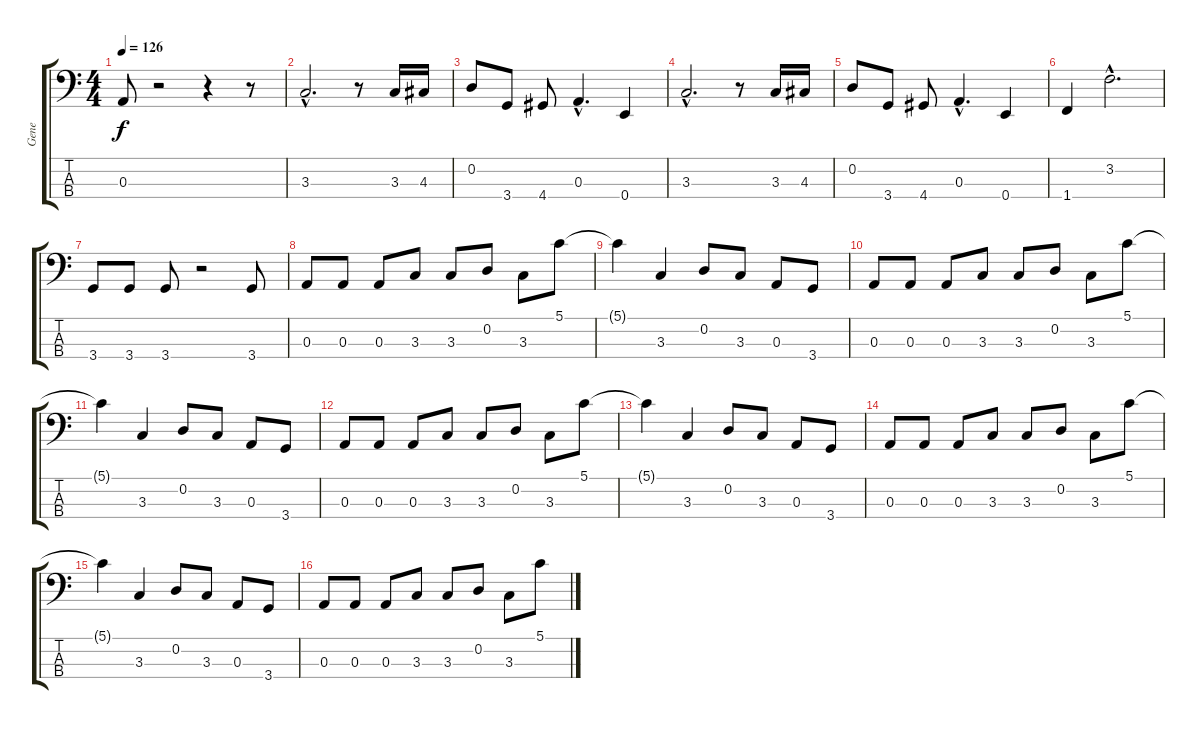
\track ("Gene " "Gene ") {instrument electricbasspick}
\staff {score tabs}
\tuning (G2 D2 A1 E1) {hide}
\ts (4 4)
\tempo 126
\clef f4
\ks c
0.3.8{dy f} r.2 r.4 r.8 |
3.3{hac}.2{d} r.8 3.3.16 4.3.16 |
0.2.8 3.4.8 4.4.8 0.3{hac}.4{d} 0.4.4 |
3.3{hac}.2{d} r.8 3.3.16 4.3.16 |
0.2.8 3.4.8 4.4.8 0.3{hac}.4{d} 0.4.4 |
1.4.4 3.2{hac}.2{d} |
3.4.8 3.4.8 3.4.8 r.2 3.4.8 |
0.3.8 0.3.8 0.3.8 3.3.8 3.3.8 0.2.8 3.3.8 5.1.8 |
5.1{t}.4 3.3.4 0.2.8 3.3.8 0.3.8 3.4.8 |
0.3.8 0.3.8 0.3.8 3.3.8 3.3.8 0.2.8 3.3.8 5.1.8 |
5.1{t}.4 3.3.4 0.2.8 3.3.8 0.3.8 3.4.8 |
0.3.8 0.3.8 0.3.8 3.3.8 3.3.8 0.2.8 3.3.8 5.1.8 |
5.1{t}.4 3.3.4 0.2.8 3.3.8 0.3.8 3.4.8 |
0.3.8 0.3.8 0.3.8 3.3.8 3.3.8 0.2.8 3.3.8 5.1.8 |
5.1{t}.4 3.3.4 0.2.8 3.3.8 0.3.8 3.4.8 |
0.3.8 0.3.8 0.3.8 3.3.8 3.3.8 0.2.8 3.3.8 5.1.8
